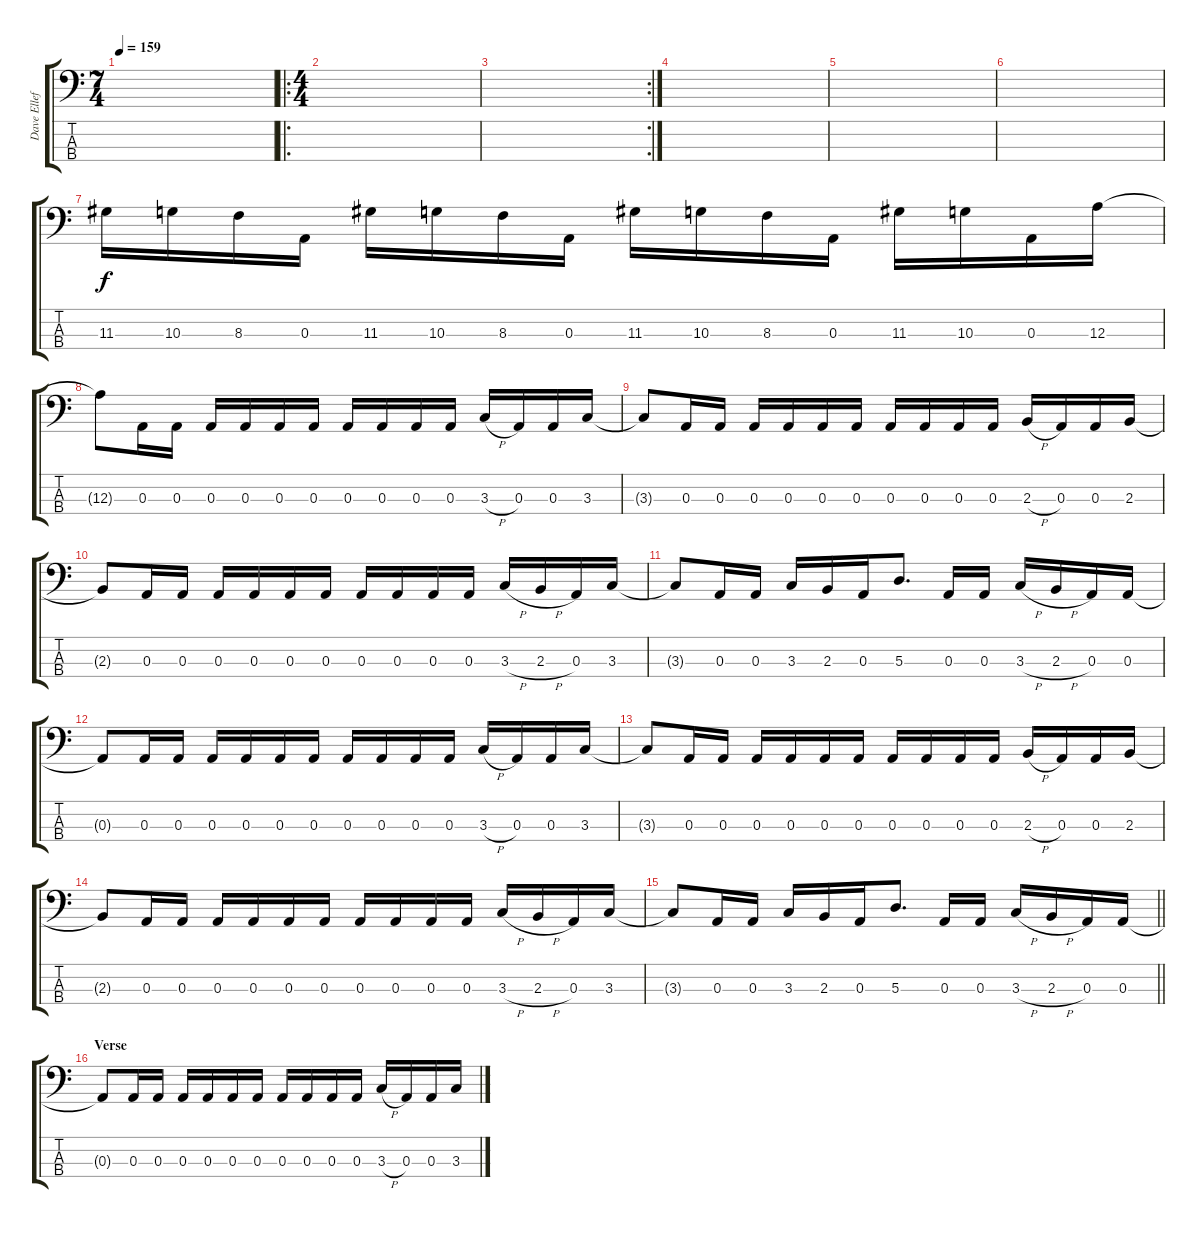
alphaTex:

\track ("Dave Ellefson" "Dave Ellef") {instrument electricbasspick}
\staff {score tabs}
\tuning (G2 D2 A1 E1) {hide}
\ts (7 4)
\tempo 159
\clef f4
\ks c
|
\ro
\ts (4 4)
|
\rc 2
|
|
|
|
11.3.16 10.3.16 8.3.16 0.3.16 11.3.16 10.3.16 8.3.16 0.3.16 11.3.16 10.3.16 8.3.16 0.3.16 11.3.16 10.3.16 0.3.16 12.3.16 |
12.3{t}.8 0.3.16 0.3.16 0.3.16 0.3.16 0.3.16 0.3.16 0.3.16 0.3.16 0.3.16 0.3.16 3.3{h}.16 0.3.16 0.3.16 3.3.16 |
3.3{t}.8 0.3.16 0.3.16 0.3.16 0.3.16 0.3.16 0.3.16 0.3.16 0.3.16 0.3.16 0.3.16 2.3{h}.16 0.3.16 0.3.16 2.3.16 |
2.3{t}.8 0.3.16 0.3.16 0.3.16 0.3.16 0.3.16 0.3.16 0.3.16 0.3.16 0.3.16 0.3.16 3.3{h}.16 2.3{h}.16 0.3.16 3.3.16 |
3.3{t}.8 0.3.16 0.3.16 3.3.16 2.3.16 0.3.16 5.3.8{d} 0.3.16 0.3.16 3.3{h}.16 2.3{h}.16 0.3.16 0.3.16 |
0.3{t}.8 0.3.16 0.3.16 0.3.16 0.3.16 0.3.16 0.3.16 0.3.16 0.3.16 0.3.16 0.3.16 3.3{h}.16 0.3.16 0.3.16 3.3.16 |
3.3{t}.8 0.3.16 0.3.16 0.3.16 0.3.16 0.3.16 0.3.16 0.3.16 0.3.16 0.3.16 0.3.16 2.3{h}.16 0.3.16 0.3.16 2.3.16 |
2.3{t}.8 0.3.16 0.3.16 0.3.16 0.3.16 0.3.16 0.3.16 0.3.16 0.3.16 0.3.16 0.3.16 3.3{h}.16 2.3{h}.16 0.3.16 3.3.16 |
\barLineRight lightlight
3.3{t}.8 0.3.16 0.3.16 3.3.16 2.3.16 0.3.16 5.3.8{d} 0.3.16 0.3.16 3.3{h}.16 2.3{h}.16 0.3.16 0.3.16 |
\section ("" "Verse")
0.3{t}.8 0.3.16 0.3.16 0.3.16 0.3.16 0.3.16 0.3.16 0.3.16 0.3.16 0.3.16 0.3.16 3.3{h}.16 0.3.16 0.3.16 3.3.16
